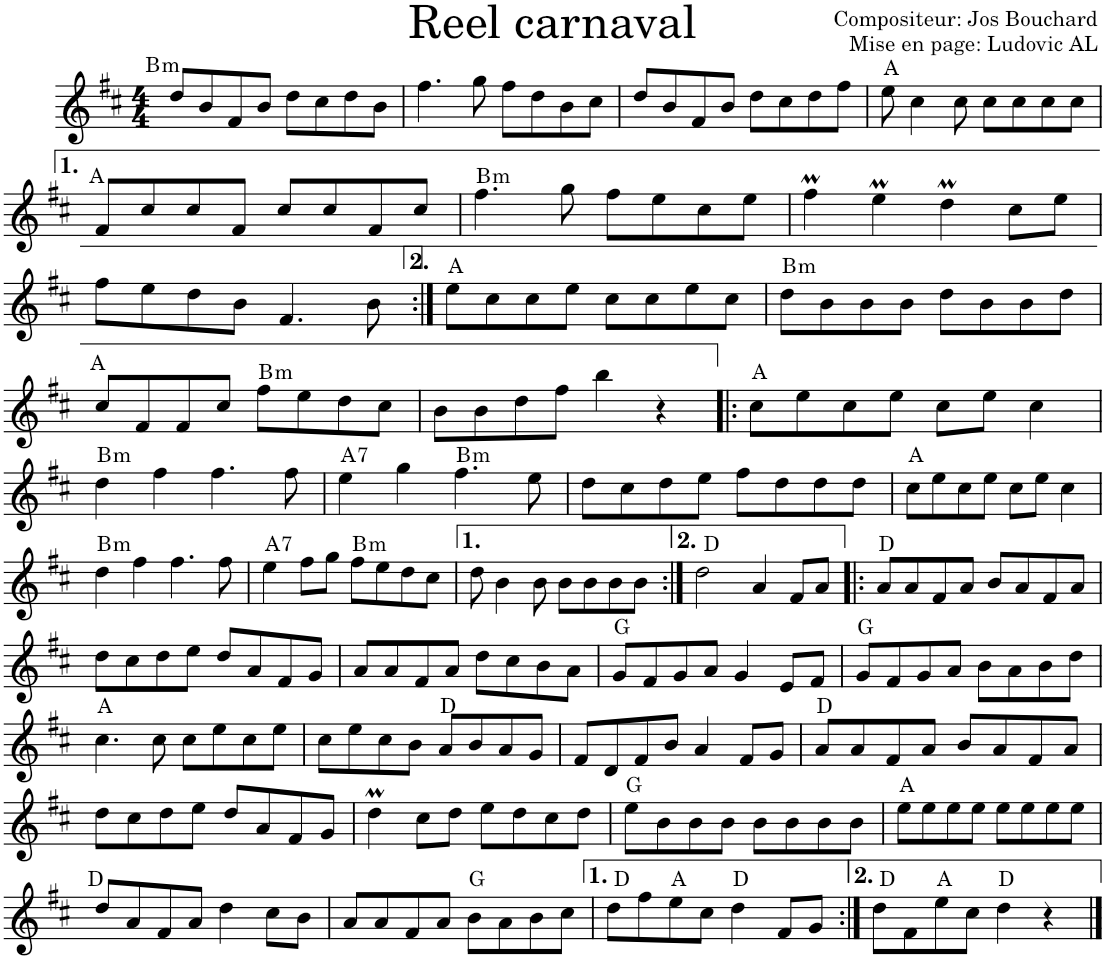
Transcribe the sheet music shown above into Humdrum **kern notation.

**kern	**harte
*part1	*part1
*staff1	*
*I"Violon	*
*I'Vln.	*
*clefG2	*
*k[f#c#]	*
*M4/4	*
=1	=1
!	!LO:H:kt=m
8dd/L	B:min
8b/	.
8f#/	.
8b/J	.
8dd\L	.
8cc#\	.
8dd\	.
8b\J	.
=2	=2
4.ff#\	.
8gg\	.
8ff#\L	.
8dd\	.
8b\	.
8cc#\J	.
=3	=3
8dd/L	.
8b/	.
8f#/	.
8b/J	.
8dd\L	.
8cc#\	.
8dd\	.
8ff#\J	.
=4	=4
8ee\	A:maj
4cc#\	.
8cc#\	.
8cc#\L	.
8cc#\	.
8cc#\	.
8cc#\J	.
!!LO:LB:g=z
=5	=5
8f#/L	A:maj
8cc#/	.
8cc#/	.
8f#/J	.
8cc#/L	.
8cc#/	.
8f#/	.
8cc#/J	.
=6	=6
!	!LO:H:kt=m
4.ff#\	B:min
8gg\	.
8ff#\L	.
8ee\	.
8cc#\	.
8ee\J	.
=7	=7
4ff#m\	.
4eeM\	.
4ddM\	.
8cc#\L	.
8ee\J	.
!!LO:LB:g=z
=8	=8
8ff#\L	.
8ee\	.
8dd\	.
8b\J	.
4.f#/	.
8b\	.
=9:|!	=9:|!
8ee\L	A:maj
8cc#\	.
8cc#\	.
8ee\J	.
8cc#\L	.
8cc#\	.
8ee\	.
8cc#\J	.
=10	=10
!	!LO:H:kt=m
8dd\L	B:min
8b\	.
8b\	.
8b\J	.
8dd\L	.
8b\	.
8b\	.
8dd\J	.
!!LO:LB:g=z
=11	=11
8cc#/L	A:maj
8f#/	.
8f#/	.
8cc#/J	.
!	!LO:H:kt=m
8ff#\L	B:min
8ee\	.
8dd\	.
8cc#\J	.
=12	=12
8b\L	.
8b\	.
8dd\	.
8ff#\J	.
4bb\	.
4r	.
=13!|:	=13!|:
8cc#\L	A:maj
8ee\	.
8cc#\	.
8ee\J	.
8cc#\L	.
8ee\J	.
4cc#\	.
!!LO:LB:g=z
=14	=14
!	!LO:H:kt=m
4dd\	B:min
4ff#\	.
4.ff#\	.
8ff#\	.
=15	=15
!	!LO:H:kt=7
4ee\	A:7
4gg\	.
!	!LO:H:kt=m
4.ff#\	B:min
8ee\	.
=16	=16
8dd\L	.
8cc#\	.
8dd\	.
8ee\J	.
8ff#\L	.
8dd\	.
8dd\	.
8dd\J	.
=17	=17
8cc#\L	A:maj
8ee\	.
8cc#\	.
8ee\J	.
8cc#\L	.
8ee\J	.
4cc#\	.
!!LO:LB:g=z
=18	=18
!	!LO:H:kt=m
4dd\	B:min
4ff#\	.
4.ff#\	.
8ff#\	.
=19	=19
!	!LO:H:kt=7
4ee\	A:7
8ff#\L	.
8gg\J	.
!	!LO:H:kt=m
8ff#\L	B:min
8ee\	.
8dd\	.
8cc#\J	.
=20	=20
8dd\	.
4b\	.
8b\	.
8b\L	.
8b\	.
8b\	.
8b\J	.
=21:|!	=21:|!
2dd\	D:maj
4a/	.
8f#/L	.
8a/J	.
=22!|:	=22!|:
8a/L	D:maj
8a/	.
8f#/	.
8a/J	.
8b/L	.
8a/	.
8f#/	.
8a/J	.
!!LO:LB:g=z
=23	=23
8dd\L	.
8cc#\	.
8dd\	.
8ee\J	.
8dd/L	.
8a/	.
8f#/	.
8g/J	.
=24	=24
8a/L	.
8a/	.
8f#/	.
8a/J	.
8dd\L	.
8cc#\	.
8b\	.
8a\J	.
=25	=25
8g/L	G:maj
8f#/	.
8g/	.
8a/J	.
4g/	.
8e/L	.
8f#/J	.
=26	=26
8g/L	G:maj
8f#/	.
8g/	.
8a/J	.
8b\L	.
8a\	.
8b\	.
8dd\J	.
!!LO:LB:g=z
=27	=27
4.cc#\	A:maj
8cc#\	.
8cc#\L	.
8ee\	.
8cc#\	.
8ee\J	.
=28	=28
8cc#\L	.
8ee\	.
8cc#\	.
8b\J	.
8a/L	D:maj
8b/	.
8a/	.
8g/J	.
=29	=29
8f#/L	.
8d/	.
8f#/	.
8b/J	.
4a/	.
8f#/L	.
8g/J	.
=30	=30
8a/L	D:maj
8a/	.
8f#/	.
8a/J	.
8b/L	.
8a/	.
8f#/	.
8a/J	.
!!LO:LB:g=z
=31	=31
8dd\L	.
8cc#\	.
8dd\	.
8ee\J	.
8dd/L	.
8a/	.
8f#/	.
8g/J	.
=32	=32
4ddM\	.
8cc#\L	.
8dd\J	.
8ee\L	.
8dd\	.
8cc#\	.
8dd\J	.
=33	=33
8ee\L	G:maj
8b\	.
8b\	.
8b\J	.
8b\L	.
8b\	.
8b\	.
8b\J	.
=34	=34
8ee\L	A:maj
8ee\	.
8ee\	.
8ee\J	.
8ee\L	.
8ee\	.
8ee\	.
8ee\J	.
!!LO:LB:g=z
=35	=35
8dd/L	D:maj
8a/	.
8f#/	.
8a/J	.
4dd\	.
8cc#\L	.
8b\J	.
=36	=36
8a/L	.
8a/	.
8f#/	.
8a/J	.
8b\L	G:maj
8a\	.
8b\	.
8cc#\J	.
=37	=37
8dd\L	D:maj
8ff#\	.
8ee\	A:maj
8cc#\J	.
4dd\	D:maj
8f#/L	.
8g/J	.
=38:|!	=38:|!
8dd\L	D:maj
8f#\	.
8ee\	A:maj
8cc#\J	.
4dd\	D:maj
4r	.
==	==
*-	*-
